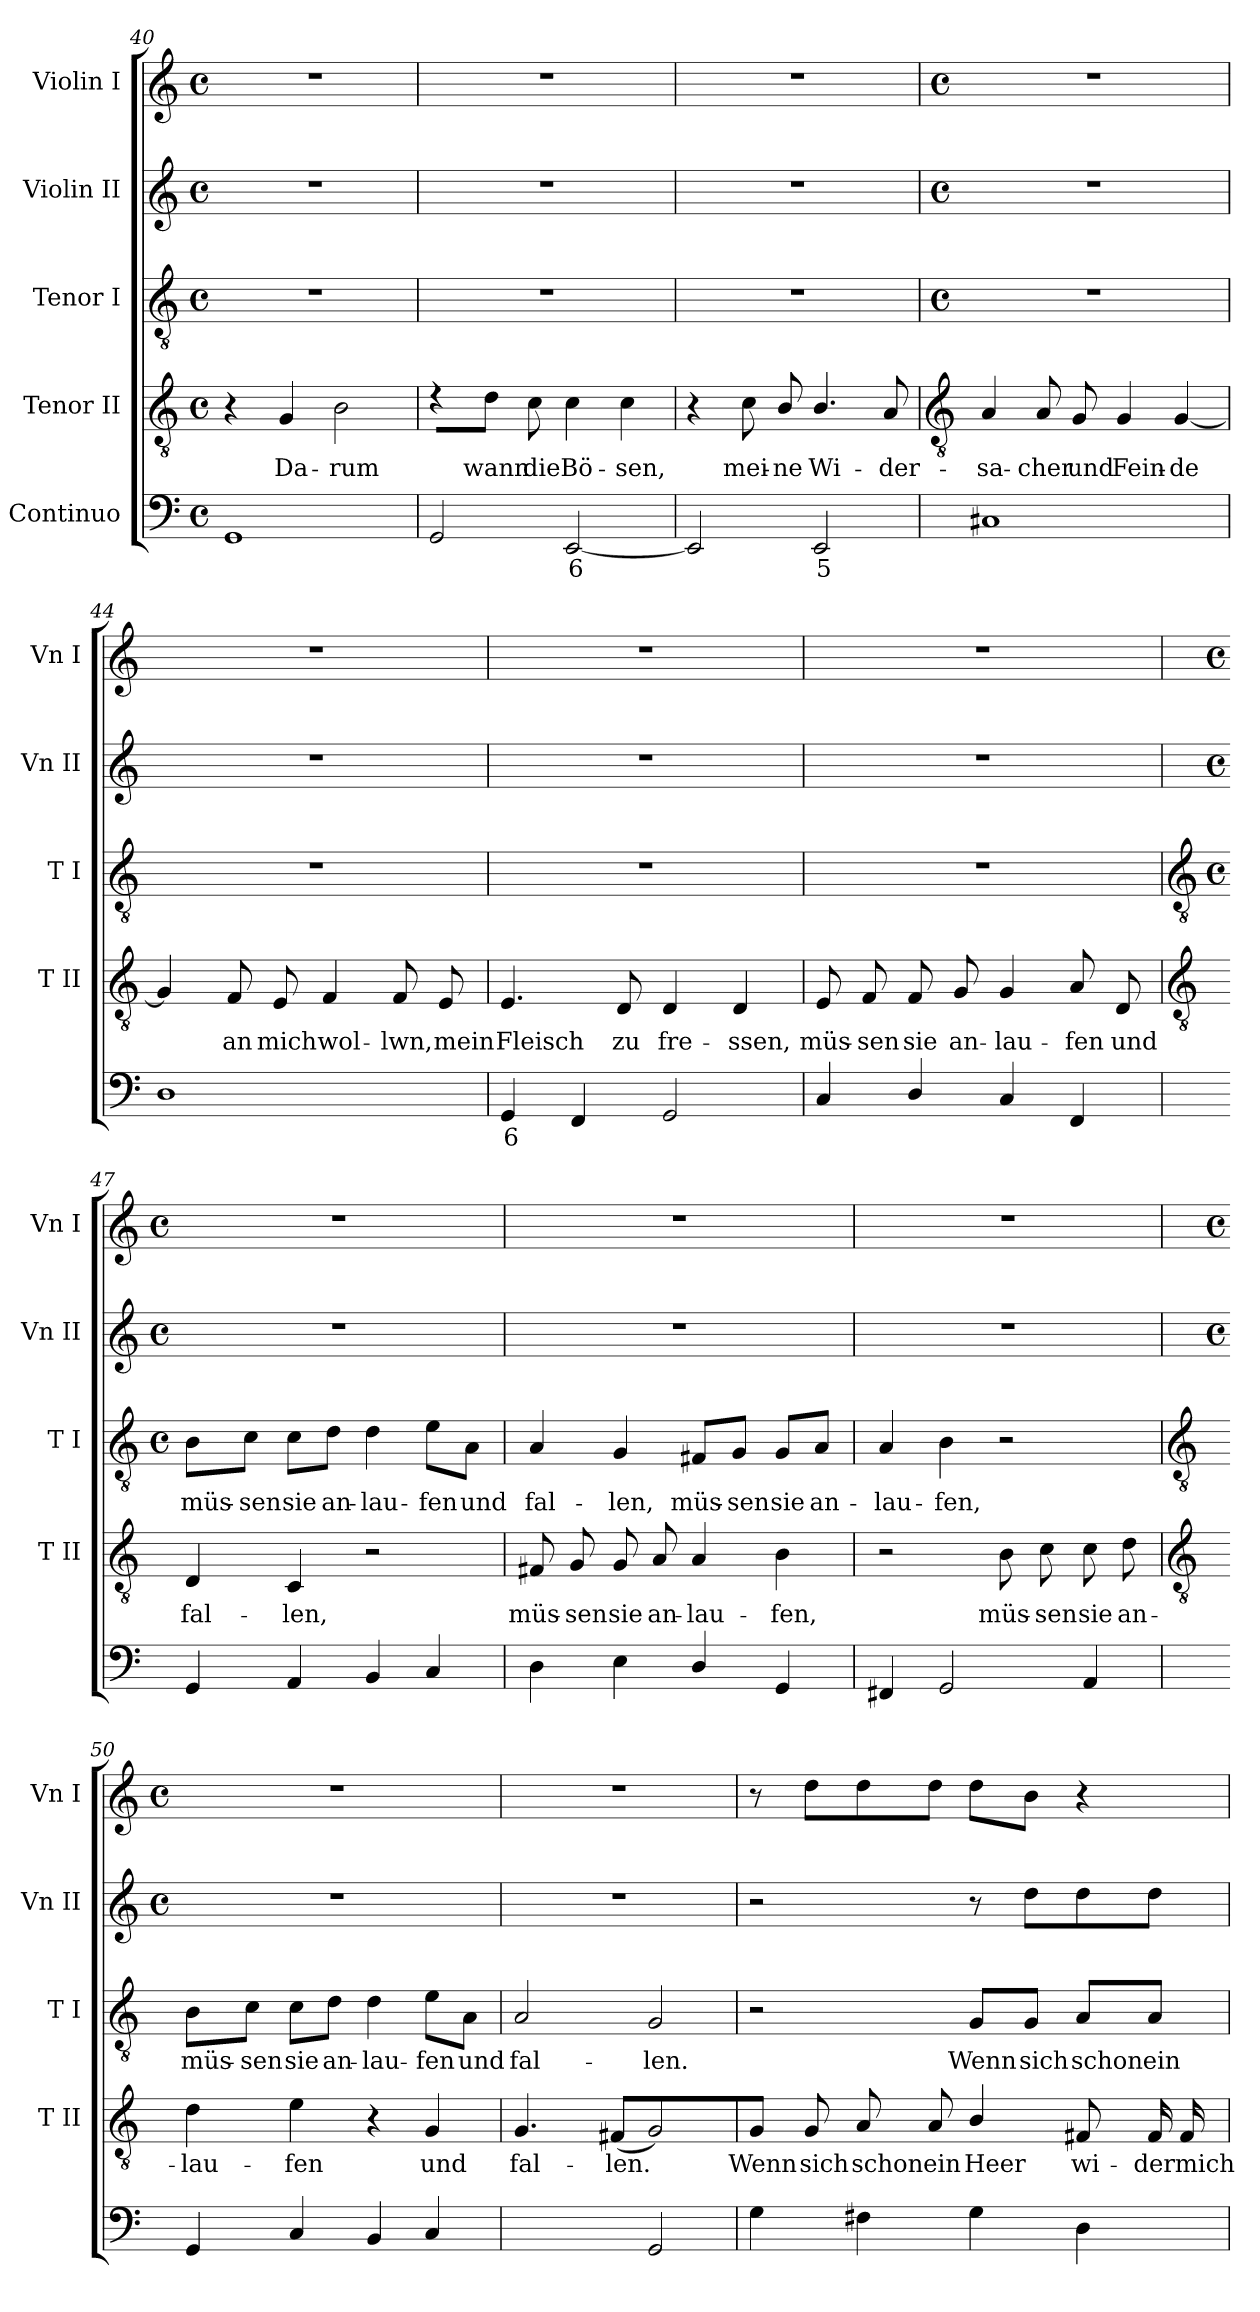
**kern	**text	**kern	**text	**kern	**text	**kern	**kern
*part5	*part5	*part4	*part4	*part3	*part3	*part2	*part1
*staff5	*staff5	*staff4	*staff4	*staff3	*staff3	*staff2	*staff1
*I"Continuo	*	*I"Tenor II	*	*I"Tenor I	*	*I"Violin II	*I"Violin I
*	*	*I'T II	*	*I'T I	*	*I'Vn II	*I'Vn I
*clefF4	*	*clefGv2	*	*clefGv2	*	*clefG2	*clefG2
*k[]	*	*k[]	*	*k[]	*	*k[]	*k[]
*C:	*	*C:	*	*C:	*	*C:	*C:
*M4/4	*	*M4/4	*	*M4/4	*	*M4/4	*M4/4
*met(c)	*	*met(c)	*	*met(c)	*	*met(c)	*met(c)
=40	=40	=40	=40	=40	=40	=40	=40
1GG	.	4r	.	1r	.	1r	1r
!	!	!	!LO:LY:b	!	!	!	!
.	.	4G	Da-	.	.	.	.
!	!	!	!LO:LY:b	!	!	!	!
.	.	2B	-rum	.	.	.	.
=41	=41	=41	=41	=41	=41	=41	=41
2GG	.	4r	.	1r	.	1r	1r
!	!	!	!LO:LY:b	!	!	!	!
.	.	8dJ	wann	.	.	.	.
!	!	!	!LO:LY:b	!	!	!	!
.	.	8c	die	.	.	.	.
!	!LO:LY:b	!	!LO:LY:b	!	!	!	!
[2EE	6	4c	Bö-	.	.	.	.
!	!	!	!LO:LY:b	!	!	!	!
.	.	4c	-sen,	.	.	.	.
=42	=42	=42	=42	=42	=42	=42	=42
2EE]	.	4r	.	1r	.	1r	1r
!	!	!	!LO:LY:b	!	!	!	!
.	.	8c	mei-	.	.	.	.
!	!	!	!LO:LY:b	!	!	!	!
.	.	8B/	-ne	.	.	.	.
!	!LO:LY:b	!	!LO:LY:b	!	!	!	!
2EE	5	4.B/	Wi-	.	.	.	.
!	!	!	!LO:LY:b	!	!	!	!
.	.	8A	-der-	.	.	.	.
!!LO:LB:g=z
=43	=43	=43	=43	=43	=43	=43	=43
*	*	*clefGv2	*	*	*	*	*
*	*	*	*	*M4/4	*	*M4/4	*M4/4
*	*	*	*	*met(c)	*	*met(c)	*met(c)
!	!	!	!LO:LY:b	!	!	!	!
1C#X	.	4A	-sa-	1r	.	1r	1r
!	!	!	!LO:LY:b	!	!	!	!
.	.	8A	-cher	.	.	.	.
!	!	!	!LO:LY:b	!	!	!	!
.	.	8G	und	.	.	.	.
!	!	!	!LO:LY:b	!	!	!	!
.	.	4G	Fein-	.	.	.	.
!	!	!	!LO:LY:b	!	!	!	!
.	.	[4G	-de	.	.	.	.
=44	=44	=44	=44	=44	=44	=44	=44
1D	.	4G]	.	1r	.	1r	1r
!	!	!	!LO:LY:b	!	!	!	!
.	.	8F	an	.	.	.	.
!	!	!	!LO:LY:b	!	!	!	!
.	.	8E	mich	.	.	.	.
!	!	!	!LO:LY:b	!	!	!	!
.	.	4F	wol-	.	.	.	.
!	!	!	!LO:LY:b	!	!	!	!
.	.	8F	-lwn,	.	.	.	.
!	!	!	!LO:LY:b	!	!	!	!
.	.	8E	mein	.	.	.	.
=45	=45	=45	=45	=45	=45	=45	=45
!	!LO:LY:b	!	!LO:LY:b	!	!	!	!
4GG	6	4.E	Fleisch	1r	.	1r	1r
4FF	.	.	.	.	.	.	.
!	!	!	!LO:LY:b	!	!	!	!
.	.	8D	zu	.	.	.	.
!	!	!	!LO:LY:b	!	!	!	!
2GG	.	4D	fre-	.	.	.	.
!	!	!	!LO:LY:b	!	!	!	!
.	.	4D	-ssen,	.	.	.	.
=46	=46	=46	=46	=46	=46	=46	=46
!	!	!	!LO:LY:b	!	!	!	!
4C	.	8E	müs-	1r	.	1r	1r
!	!	!	!LO:LY:b	!	!	!	!
.	.	8F	-sen	.	.	.	.
!	!	!	!LO:LY:b	!	!	!	!
4D/	.	8F	sie	.	.	.	.
!	!	!	!LO:LY:b	!	!	!	!
.	.	8G	an-	.	.	.	.
!	!	!	!LO:LY:b	!	!	!	!
4C	.	4G	-lau-	.	.	.	.
!	!	!	!LO:LY:b	!	!	!	!
4FF	.	8A	-fen	.	.	.	.
!	!	!	!LO:LY:b	!	!	!	!
.	.	8D	und	.	.	.	.
!!LO:LB:g=z
=47	=47	=47	=47	=47	=47	=47	=47
*	*	*clefGv2	*	*clefGv2	*	*	*
*	*	*	*	*k[]	*	*	*
*	*	*	*	*C:	*	*	*
*	*	*	*	*M4/4	*	*M4/4	*M4/4
*	*	*	*	*met(c)	*	*met(c)	*met(c)
!	!	!	!LO:LY:b	!	!LO:LY:b	!	!
4GG	.	4D	fal-	8B\L	müs-	1r	1r
!	!	!	!	!	!LO:LY:b	!	!
.	.	.	.	8c\J	-sen	.	.
!	!	!	!LO:LY:b	!	!LO:LY:b	!	!
4AA	.	4C	-len,	8c\L	sie	.	.
!	!	!	!	!	!LO:LY:b	!	!
.	.	.	.	8d\J	an-	.	.
!	!	!	!	!	!LO:LY:b	!	!
4BB	.	2r	.	4d	-lau-	.	.
!	!	!	!	!	!LO:LY:b	!	!
4C	.	.	.	8e\L	-fen	.	.
!	!	!	!	!	!LO:LY:b	!	!
.	.	.	.	8A\J	und	.	.
=48	=48	=48	=48	=48	=48	=48	=48
!	!	!	!LO:LY:b	!	!LO:LY:b	!	!
4D	.	8F#X	müs-	4A	fal-	1r	1r
!	!	!	!LO:LY:b	!	!	!	!
.	.	8G	-sen	.	.	.	.
!	!	!	!LO:LY:b	!	!LO:LY:b	!	!
4E	.	8G	sie	4G	-len,	.	.
!	!	!	!LO:LY:b	!	!	!	!
.	.	8A	an-	.	.	.	.
!	!	!	!LO:LY:b	!	!LO:LY:b	!	!
4D/	.	4A	-lau-	8F#X/L	müs-	.	.
!	!	!	!	!	!LO:LY:b	!	!
.	.	.	.	8G/J	-sen	.	.
!	!	!	!LO:LY:b	!	!LO:LY:b	!	!
4GG	.	4B	-fen,	8G/L	sie	.	.
!	!	!	!	!	!LO:LY:b	!	!
.	.	.	.	8A/J	an-	.	.
=49	=49	=49	=49	=49	=49	=49	=49
!	!	!	!	!	!LO:LY:b	!	!
4FF#X	.	2r	.	4A	-lau-	1r	1r
!	!	!	!	!	!LO:LY:b	!	!
2GG	.	.	.	4B	-fen,	.	.
!	!	!	!LO:LY:b	!	!	!	!
.	.	8B	müs-	2r	.	.	.
!	!	!	!LO:LY:b	!	!	!	!
.	.	8c	-sen	.	.	.	.
!	!	!	!LO:LY:b	!	!	!	!
4AA	.	8c	sie	.	.	.	.
!	!	!	!LO:LY:b	!	!	!	!
.	.	8d	an-	.	.	.	.
!!LO:LB:g=z
=50	=50	=50	=50	=50	=50	=50	=50
*	*	*clefGv2	*	*clefGv2	*	*	*
*	*	*	*	*	*	*k[]	*k[]
*	*	*	*	*	*	*C:	*C:
*	*	*	*	*	*	*M4/4	*M4/4
*	*	*	*	*	*	*met(c)	*met(c)
!	!	!	!LO:LY:b	!	!LO:LY:b	!	!
4GG	.	4d	-lau-	8B\L	müs-	1r	1r
!	!	!	!	!	!LO:LY:b	!	!
.	.	.	.	8c\J	-sen	.	.
!	!	!	!LO:LY:b	!	!LO:LY:b	!	!
4C	.	4e	-fen	8c\L	sie	.	.
!	!	!	!	!	!LO:LY:b	!	!
.	.	.	.	8d\J	an-	.	.
!	!	!	!	!	!LO:LY:b	!	!
4BB	.	4r	.	4d	-lau-	.	.
!	!	!	!LO:LY:b	!	!LO:LY:b	!	!
4C	.	4G	und	8e\L	-fen	.	.
!	!	!	!	!	!LO:LY:b	!	!
.	.	.	.	8A\J	und	.	.
=51	=51	=51	=51	=51	=51	=51	=51
!	!LO:LY:b	!	!LO:LY:b	!	!LO:LY:b	!	!
[4Dyy	4	4.G	fal-	2A	fal-	1r	1r
4Dyy]	.	.	.	.	.	.	.
!	!	!	!LO:LY:b	!	!	!	!
.	.	(<8F#XL	-len.	.	.	.	.
!	!	!	!	!	!LO:LY:b	!	!
2GG	.	2G)	.	2G	-len.	.	.
=52	=52	=52	=52	=52	=52	=52	=52
!	!	!	!LO:LY:b	!	!	!	!
4G	.	8GJ	Wenn	2r	.	2r	8r
!	!	!	!LO:LY:b	!	!	!	!
.	.	8G	sich	.	.	.	8ddL
!	!	!	!LO:LY:b	!	!	!	!
4F#X	.	8A	schon	.	.	.	8dd
!	!	!	!LO:LY:b	!	!	!	!
.	.	8A	ein	.	.	.	8ddJ
!	!	!	!LO:LY:b	!	!LO:LY:b	!	!
4G	.	4B/	Heer	8G/L	Wenn	8r	8ddL
!	!	!	!	!	!LO:LY:b	!	!
.	.	.	.	8G/J	sich	8ddL	8bJ
!	!	!	!LO:LY:b	!	!LO:LY:b	!	!
4D	.	8F#X	wi-	8A/L	schon	8dd	4r
!	!	!	!LO:LY:b	!	!LO:LY:b	!	!
.	.	16F#	-der	8A/J	ein	8ddJ	.
!	!	!	!LO:LY:b	!	!	!	!
.	.	16F#	mich	.	.	.	.
=	=	=	=	=	=	=	=
*-	*-	*-	*-	*-	*-	*-	*-
